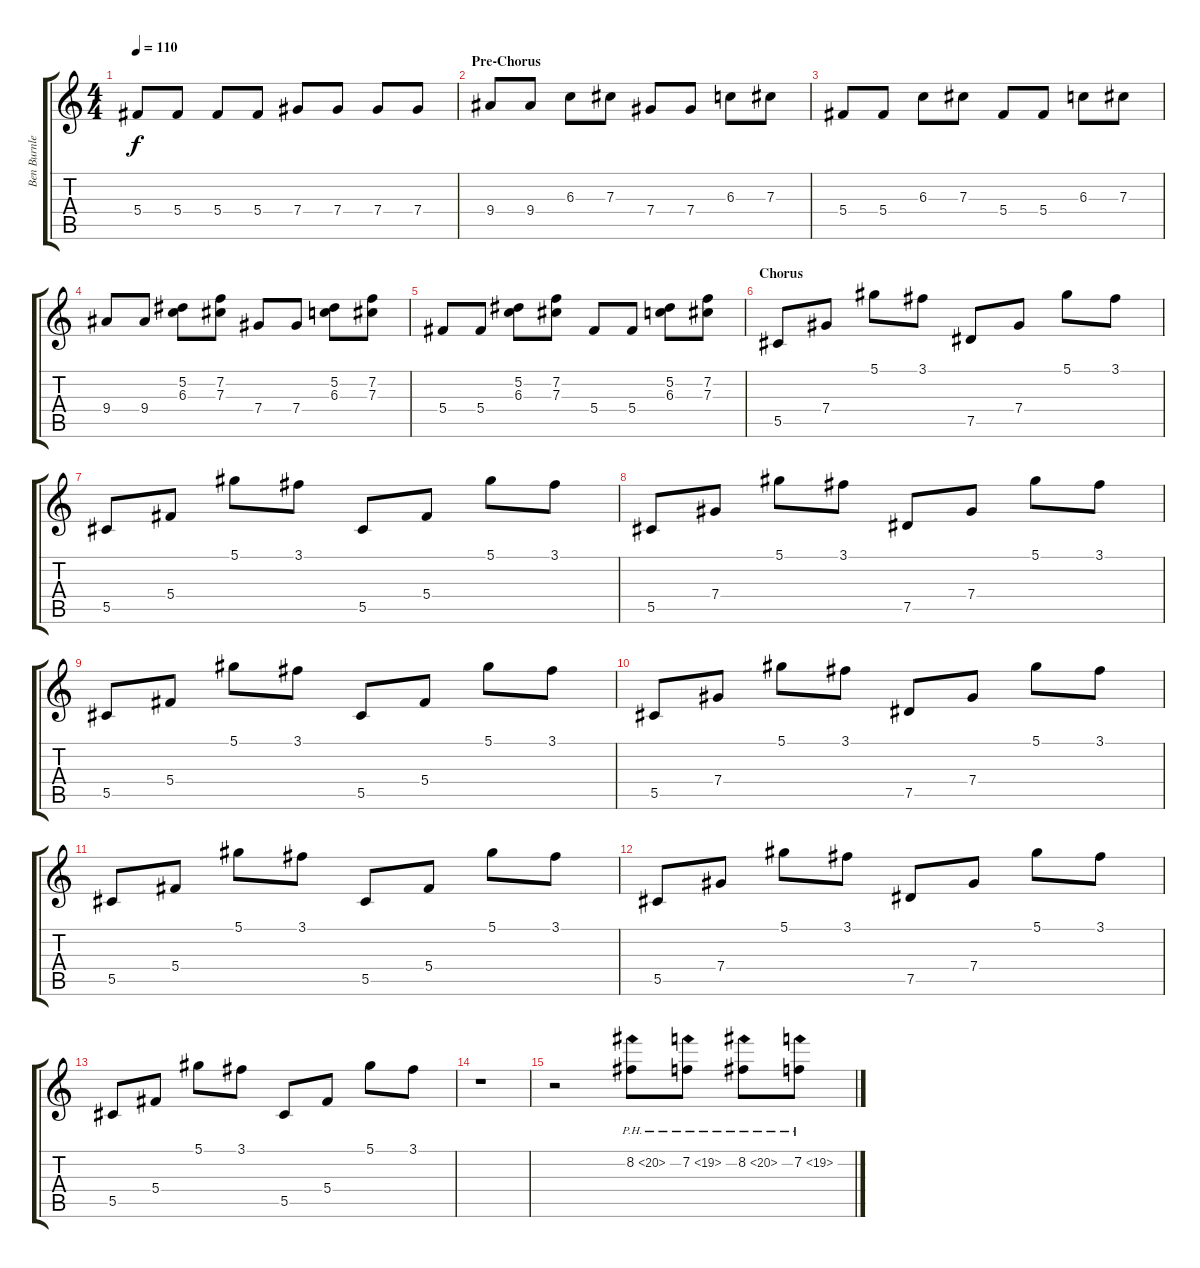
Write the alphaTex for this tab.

\track ("Ben Burnley/Fink 2" "Ben Burnle") {instrument distortionguitar}
\staff {score tabs}
\tuning (Eb4 Bb3 Gb3 Db3 Ab2 Db2) {hide}
\ts (4 4)
\tempo 110
\clef g2
\ks c
5.4.8{dy f} 5.4.8 5.4.8 5.4.8 7.4.8 7.4.8 7.4.8 7.4.8 |
\section ("" "Pre-Chorus")
9.4.8{volume 12} 9.4.8 6.3.8 7.3.8 7.4.8 7.4.8 6.3.8 7.3.8 |
5.4.8 5.4.8 6.3.8 7.3.8 5.4.8 5.4.8 6.3.8 7.3.8 |
9.4.8 9.4.8 (5.2 6.3).8 (7.2 7.3).8 7.4.8 7.4.8 (5.2 6.3).8 (7.2 7.3).8 |
5.4.8 5.4.8 (5.2 6.3).8 (7.2 7.3).8 5.4.8 5.4.8 (5.2 6.3).8 (7.2 7.3).8 |
\section ("" "Chorus")
5.5.8{volume 9} 7.4.8 5.1.8 3.1.8 7.5.8 7.4.8 5.1.8 3.1.8 |
5.5.8 5.4.8 5.1.8 3.1.8 5.5.8 5.4.8 5.1.8 3.1.8 |
5.5.8{volume 10} 7.4.8 5.1.8 3.1.8 7.5.8 7.4.8 5.1.8 3.1.8 |
5.5.8 5.4.8 5.1.8 3.1.8 5.5.8 5.4.8 5.1.8 3.1.8 |
5.5.8{volume 10} 7.4.8 5.1.8 3.1.8 7.5.8 7.4.8 5.1.8 3.1.8 |
5.5.8 5.4.8 5.1.8 3.1.8 5.5.8 5.4.8 5.1.8 3.1.8 |
5.5.8{volume 10} 7.4.8 5.1.8 3.1.8 7.5.8 7.4.8 5.1.8 3.1.8 |
5.5.8 5.4.8 5.1.8 3.1.8 5.5.8 5.4.8 5.1.8 3.1.8 |
r.1 |
r.2{volume 13} 8.2{ph 12}.8 7.2{ph 12}.8 8.2{ph 12}.8 7.2{ph 12}.8
